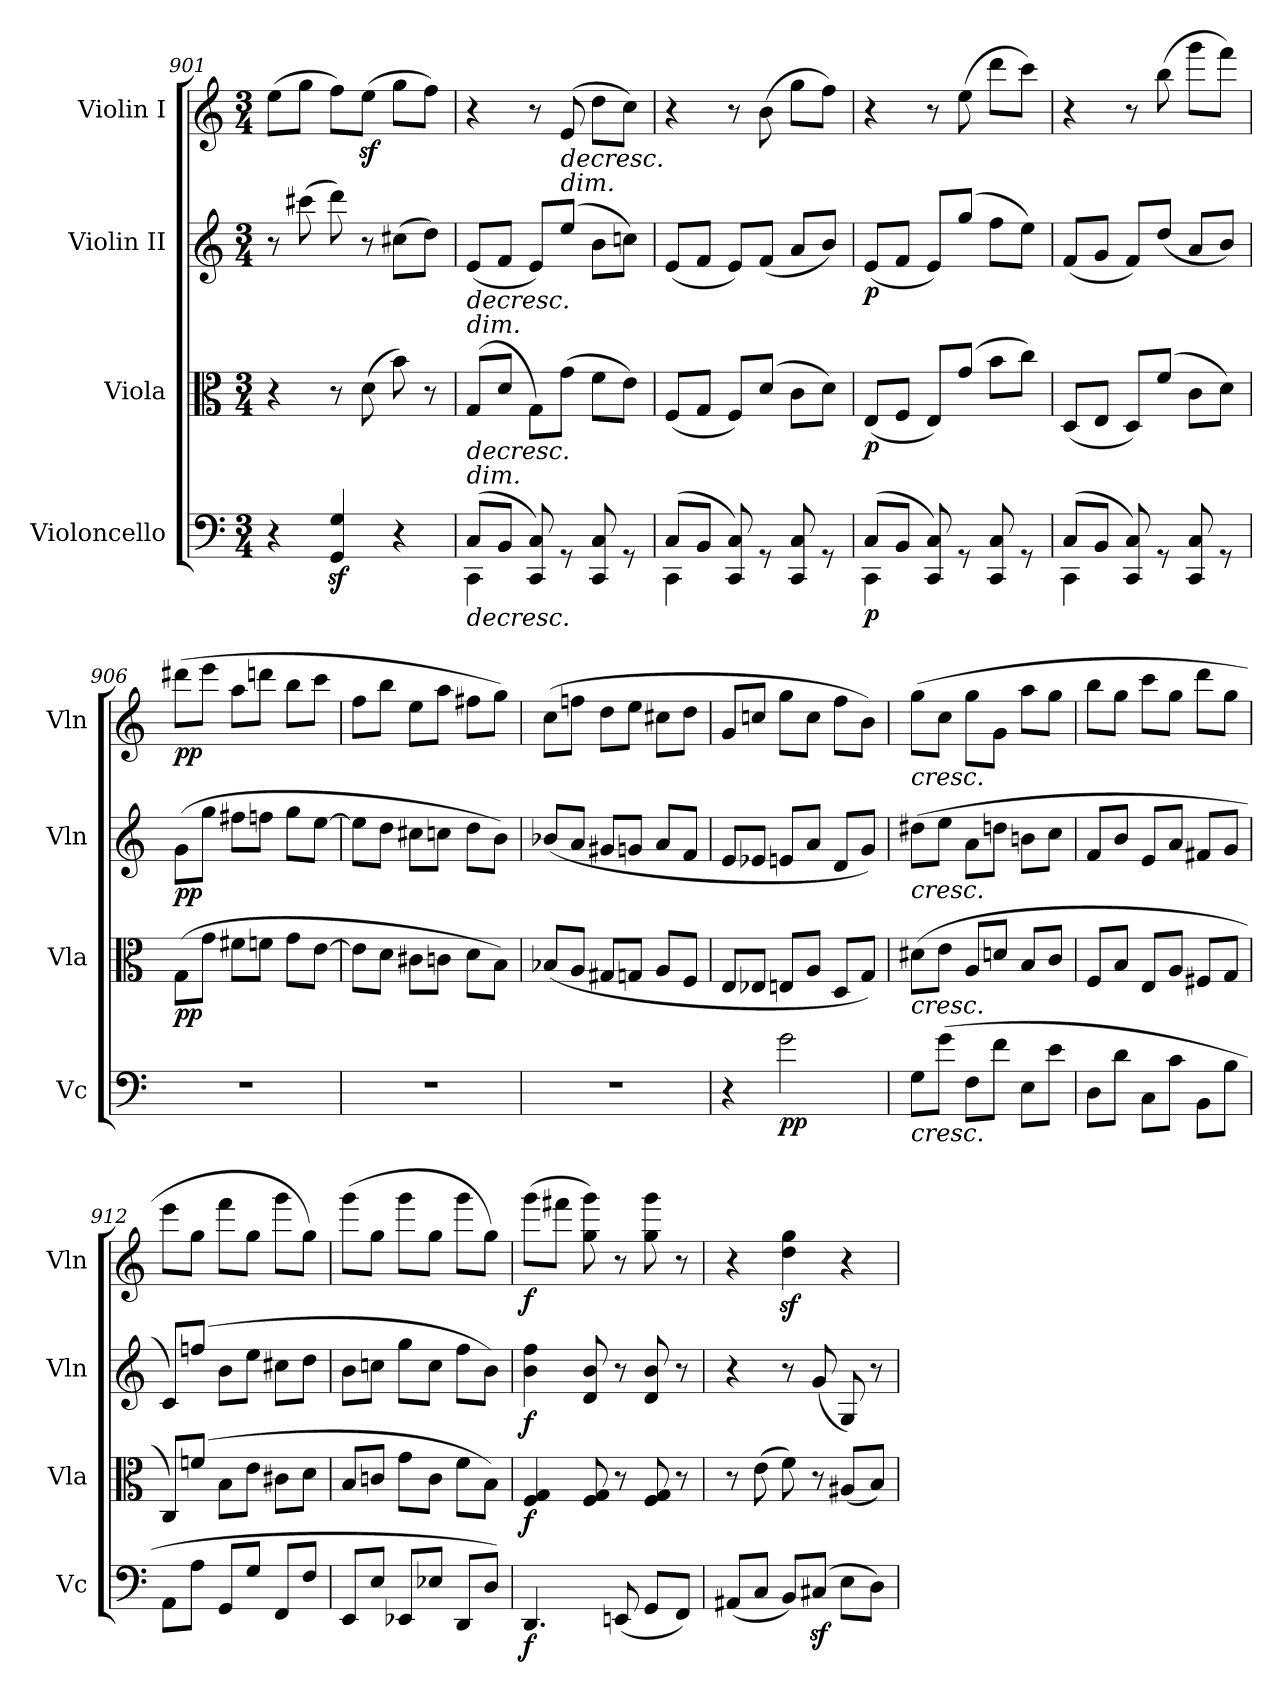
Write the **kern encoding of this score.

**kern	**dynam	**kern	**dynam	**kern	**dynam	**kern	**dynam
*part4	*part4	*part3	*part3	*part2	*part2	*part1	*part1
*staff4	*staff4	*staff3	*staff3	*staff2	*staff2	*staff1	*staff1
*I"Violoncello	*	*I"Viola	*	*I"Violin II	*	*I"Violin I	*
*I'Vc	*	*I'Vla	*	*I'Vln	*	*I'Vln	*
*clefF4	*	*clefC3	*	*clefG2	*	*clefG2	*
*k[]	*	*k[]	*	*k[]	*	*k[]	*
*M3/4	*	*M3/4	*	*M3/4	*	*M3/4	*
=901	=901	=901	=901	=901	=901	=901	=901
4r	.	4r	.	8r	.	(>8ee\L	.
.	.	.	.	(>8ccc#X\	.	8gg\J	.
4GG/z< 4G/z<	.	8r	.	8ddd\)	.	8ff\L)	.
.	.	(>8d\	.	8r	.	(>8eez<\J	.
4r	.	8b\)	.	(>8cc#X\L	.	8gg\L	.
.	.	8r	.	8dd\J)	.	8ff\J)	.
=902	=902	=902	=902	=902	=902	=902	=902
!	!	!	!	!LO:TX:b:i:t=dim.	!	!	!
!	!	!LO:TX:b:i:t=dim.	!	!	!	!	!
!LO:TX:b:i:t=dim.	!	!	!	!	!	!	!
!	!LO:HP:b	!	!LO:HP:b	!	!LO:HP:b	!	!
*^	*	*	*	*	*	*	*
(>8C/L	4CC\	>	(>8G/L	>	(<8e/L	>	4r	.
8BB/J	.	.	8d/J	.	8f/J	.	.	.
8CC/ 8C/)	2ryy	.	8G\L)	.	8e/L)	.	8r	.
!	!	!	!	!	!	!	!LO:TX:b:i:t=dim.	!
!	!	!	!	!	!	!	!	!LO:HP:b
8rGG	.	.	(>8g\J	.	(>8ee/J	.	(>8e/	>
8CC/ 8C/	.	.	8f\L	.	8b\L	.	8dd\L	.
8rGG	.	.	8e\J)	.	8ccn\J)	.	8cc\J)	.
=903	=903	=903	=903	=903	=903	=903	=903	=903
(>8C/L	4CC\	.	(<8F/L	.	(<8e/L	.	4r	.
8BB/J	.	.	8G/J	.	8f/J	.	.	.
8CC/ 8C/)	2ryy	.	8F/L)	.	8e/L)	.	8r	.
8rGG	.	.	(>8d/J	.	(<8f/J	.	(>8b\	.
8CC/ 8C/	.	.	8c\L	.	8a/L	.	8gg\L	.
8rGG	.	.	8d\J)	.	8b/J)	.	8ff\J)	.
=904	=904	=904	=904	=904	=904	=904	=904	=904
!	!	!LO:DY:b	!	!LO:DY:b	!	!LO:DY:b	!	!
(>8C/L	4CC\	p	(<8E/L	p	(<8e/L	p	4r	.
8BB/J	.	.	8F/J	.	8f/J	.	.	.
8CC/ 8C/)	2ryy	.	8E/L)	.	8e/L)	.	8r	.
!	!	!	!	!LO:DY:b	!	!	!	!
!	!	!	!	!LO:DY:n=1:b	!	!LO:DY:b	!	!
!	!	!	!	!	!	!LO:DY:n=1:b	!	!LO:DY:b
!	!	!	!	!	!	!	!	!LO:DY:n=1:b
8rGG	.	.	(>8g/J	other-dynamics p	(>8gg/J	other-dynamics p	(>8ee\	other-dynamics p
!	!	!LO:DY:b	!	!	!	!	!	!
!	!	!LO:DY:n=1:b	!	!	!	!	!	!
8CC/ 8C/	.	other-dynamics p	8b\L	.	8ff\L	.	8ddd\L	.
8rGG	.	.	8cc\J)	.	8ee\J)	.	8ccc\J)	.
=905	=905	=905	=905	=905	=905	=905	=905	=905
(>8C/L	4CC\	.	(<8D/L	.	(<8f/L	.	4r	.
8BB/J	.	.	8E/J	.	8g/J	.	.	.
8CC/ 8C/)	2ryy	.	8D/L)	.	8f/L)	.	8r	.
8rGG	.	.	(>8f/J	.	(<8dd/J	.	(>8bb\	.
8CC/ 8C/	.	.	8c\L	.	8a/L	.	8ggg\L	.
8rGG	.	.	8d\J)	.	8b/J)	.	8fff\J)	.
*v	*v	*	*	*	*	*	*	*
=906	=906	=906	=906	=906	=906	=906	=906
!	!	!	!LO:DY:b	!	!LO:DY:b	!	!LO:DY:b
2.r	.	(>8G\L	pp	(>8g\L	pp	(>8ddd#X\L	pp
.	.	8g\J	.	8gg\J	.	8eee\J	.
.	.	8f#X\L	.	8ff#X\L	.	8aa\L	.
.	.	8fn\J	.	8ffn\J	.	8dddn\J	.
.	.	8g\L	.	8gg\L	.	8bb\L	.
.	.	[8e\J	.	[8ee\J	.	8ccc\J	.
=907	=907	=907	=907	=907	=907	=907	=907
2.r	.	8e\L]	.	8ee\L]	.	8ff\L	.
.	.	8d\J	.	8dd\J	.	8bb\J	.
.	.	8c#X\L	.	8cc#X\L	.	8ee\L	.
.	.	8cn\J	.	8ccn\J	.	8aa\J	.
.	.	8d\L	.	8dd\L	.	8ff#X\L	.
.	.	8B\J)	.	8b\J)	.	8gg\J)	.
=908	=908	=908	=908	=908	=908	=908	=908
2.r	.	(<8B-X/L	.	(<8b-X/L	.	(>8cc\L	.
.	.	8A/J	.	8a/J	.	8ffn\J	.
.	.	8G#X/L	.	8g#X/L	.	8dd\L	.
.	.	8Gn/J	.	8gn/J	.	8ee\J	.
.	.	8A/L	.	8a/L	.	8cc#X\L	.
.	.	8F/J	.	8f/J	.	8dd\J	.
=909	=909	=909	=909	=909	=909	=909	=909
4r	.	8E/L	.	8e/L	.	8g/L	.
.	.	8E-X/J	.	8e-X/J	.	8ccn/J	.
!	!LO:DY:b	!	!	!	!	!	!
2g\	pp	8En/L	.	8en/L	.	8gg\L	.
.	.	8A/J	.	8a/J	.	8cc\J	.
.	.	8D/L	.	8d/L	.	8ff\L	.
.	.	8G/J)	.	8g/J)	.	8b\J)	.
=910	=910	=910	=910	=910	=910	=910	=910
!	!	!	!	!	!	!LO:TX:b:i:t=cresc.	!
!	!	!	!	!LO:TX:b:i:t=cresc.	!	!	!
!	!	!LO:TX:b:i:t=cresc.	!	!	!	!	!
!LO:TX:b:i:t=cresc.	!	!	!	!	!	!	!
8G\L	.	(>8d#X\L	.	(>8dd#X\L	.	(>8gg\L	.
(>8g\J	.	8e\J	.	8ee\J	.	8cc\J	.
8F\L	.	8A/L	.	8a\L	.	8gg\L	.
8f\J	.	8dn/J	.	8ddn\J	.	8g\J	.
8E\L	.	8B/L	.	8bn\L	.	8aa\L	.
8e\J	.	8c/J	.	8cc\J	.	8gg\J	.
=911	=911	=911	=911	=911	=911	=911	=911
8D\L	.	8F/L	.	8f/L	.	8bb\L	.
8d\J	.	8B/J	.	8b/J	.	8gg\J	.
8C\L	.	8E/L	.	8e/L	.	8ccc\L	.
8c\J	.	8A/J	.	8a/J	.	8gg\J	.
8BB\L	.	8F#X/L	.	8f#X/L	.	8ddd\L	.
8B\J	.	8G/J	.	8g/J	.	8gg\J	.
=912	=912	=912	=912	=912	=912	=912	=912
8AA\L	.	8C/L)	.	8c/L)	.	8eee\L	.
8A\J	.	(>8fn/J	.	(>8ffn/J	.	8gg\J	.
8GG/L	.	8B\L	.	8b\L	.	8fff\L	.
8G/J	.	8e\J	.	8ee\J	.	8gg\J	.
8FF/L	.	8c#X\L	.	8cc#X\L	.	8ggg\L	.
8F/J	.	8d\J	.	8dd\J	.	8gg\J)	.
=913	=913	=913	=913	=913	=913	=913	=913
8EE/L	.	8B/L	.	8b\L	.	(>8ggg\L	.
8E/J	.	8cn/J	.	8ccn\J	.	8gg\J	.
8EE-X/L	.	8g\L	.	8gg\L	.	8ggg\L	.
8E-X/J	.	8c\J	.	8cc\J	.	8gg\J	.
8DD/L	.	8f\L	.	8ff\L	.	8ggg\L	.
8D/J)	.	8B\J)	.	8b\J)	.	8gg\J)	.
.	]	.	]	.	]	.	]
=914	=914	=914	=914	=914	=914	=914	=914
!	!LO:DY:b	!	!LO:DY:b	!	!LO:DY:b	!	!LO:DY:b
4.DD/	f	4F/ 4G/	f	4b\ 4ff\	f	(>8ggg\L	f
.	.	.	.	.	.	8fff#X\J	.
.	.	8F/ 8G/	.	8d/ 8b/	.	8gg\ 8ggg\)	.
(<8EEn/	.	8r	.	8r	.	8r	.
8GG/L	.	8F/ 8G/	.	8d/ 8b/	.	8gg\ 8ggg\	.
8FF/J)	.	8r	.	8r	.	8r	.
=915	=915	=915	=915	=915	=915	=915	=915
(<8AA#X/L	.	8r	.	4r	.	4r	.
8C/J	.	(>8e\	.	.	.	.	.
8BB/L)	.	8f\)	.	8r	.	4dd\z< 4gg\z<	.
(>8C#Xz</J	.	8r	.	(<8g/	.	.	.
8E\L	.	(<8A#X/L	.	8G/)	.	4r	.
8D\J)	.	8B/J)	.	8r	.	.	.
=	=	=	=	=	=	=	=
*-	*-	*-	*-	*-	*-	*-	*-
